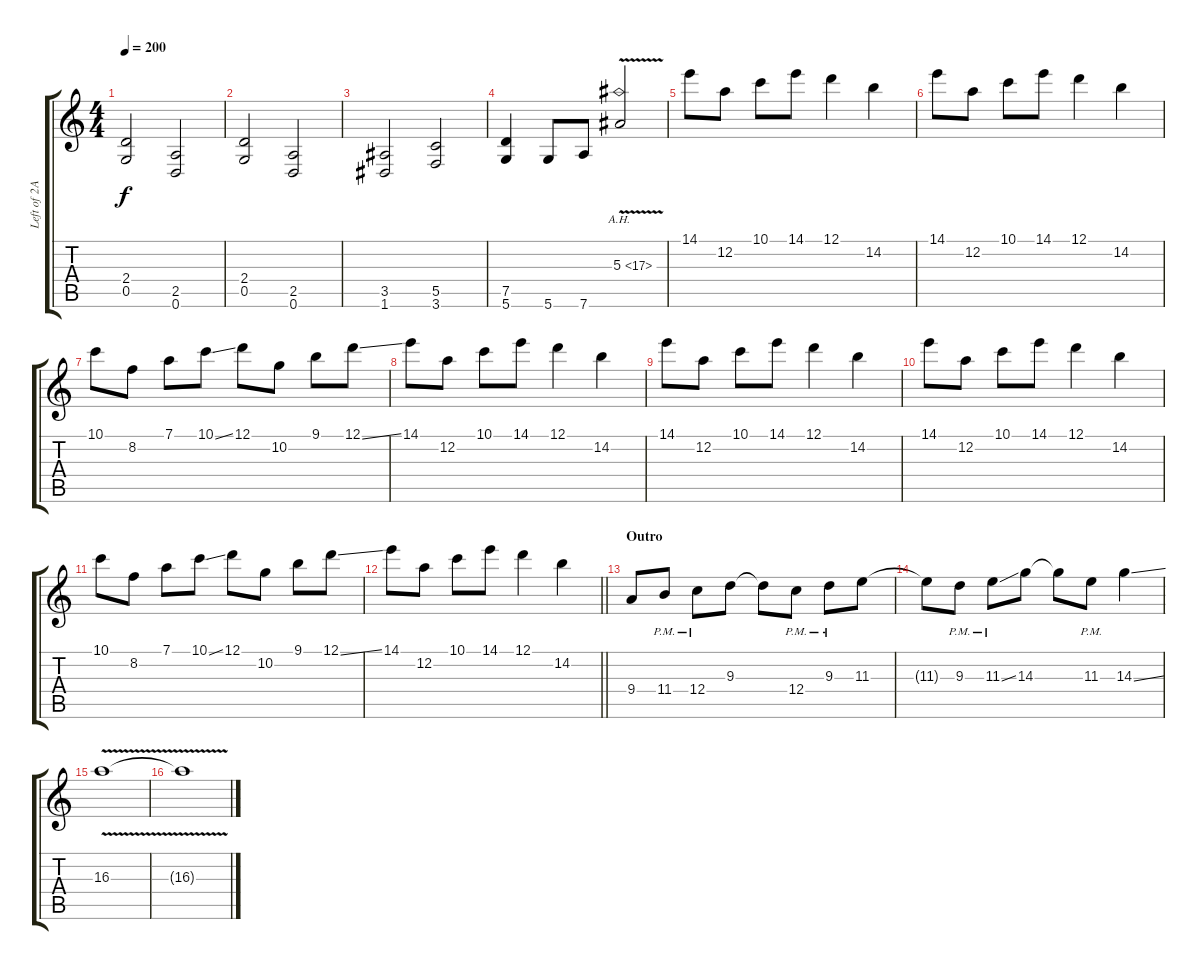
\track ("Left of 2A" "Left of 2A") {instrument distortionguitar}
\staff {score tabs}
\tuning (D4 A3 F3 C3 G2 D2) {hide}
\ts (4 4)
\tempo 200
\clef g2
\ks c
(2.4 0.5).2{dy f} (2.5 0.6).2 |
(2.4 0.5).2 (2.5 0.6).2 |
(3.5 1.6).2 (5.5 3.6).2 |
(7.5 5.6).4 5.6.8 7.6.8 5.3{ah 12 v}.2 |
14.1.8 12.2.8 10.1.8 14.1.8 12.1.4 14.2.4 |
14.1.8 12.2.8 10.1.8 14.1.8 12.1.4 14.2.4 |
10.1.8 8.2.8 7.1.8 10.1{ss}.8 12.1.8 10.2.8 9.1.8 12.1{ss}.8 |
14.1.8 12.2.8 10.1.8 14.1.8 12.1.4 14.2.4 |
14.1.8 12.2.8 10.1.8 14.1.8 12.1.4 14.2.4 |
14.1.8 12.2.8 10.1.8 14.1.8 12.1.4 14.2.4 |
10.1.8 8.2.8 7.1.8 10.1{ss}.8 12.1.8 10.2.8 9.1.8 12.1{ss}.8 |
\barLineRight lightlight
14.1.8 12.2.8 10.1.8 14.1.8 12.1.4 14.2.4 |
\section ("" "Outro")
9.4.8 11.4{pm}.8 12.4{pm}.8 9.3.8 9.3{t}.8 12.4{pm}.8 9.3{pm}.8 11.3.8 |
11.3{t}.8 9.3{pm}.8 11.3{ss pm}.8 14.3.8 14.3{t}.8 11.3{pm}.8 14.3{ss}.4 |
16.3{v}.1 |
16.3{t}.1
